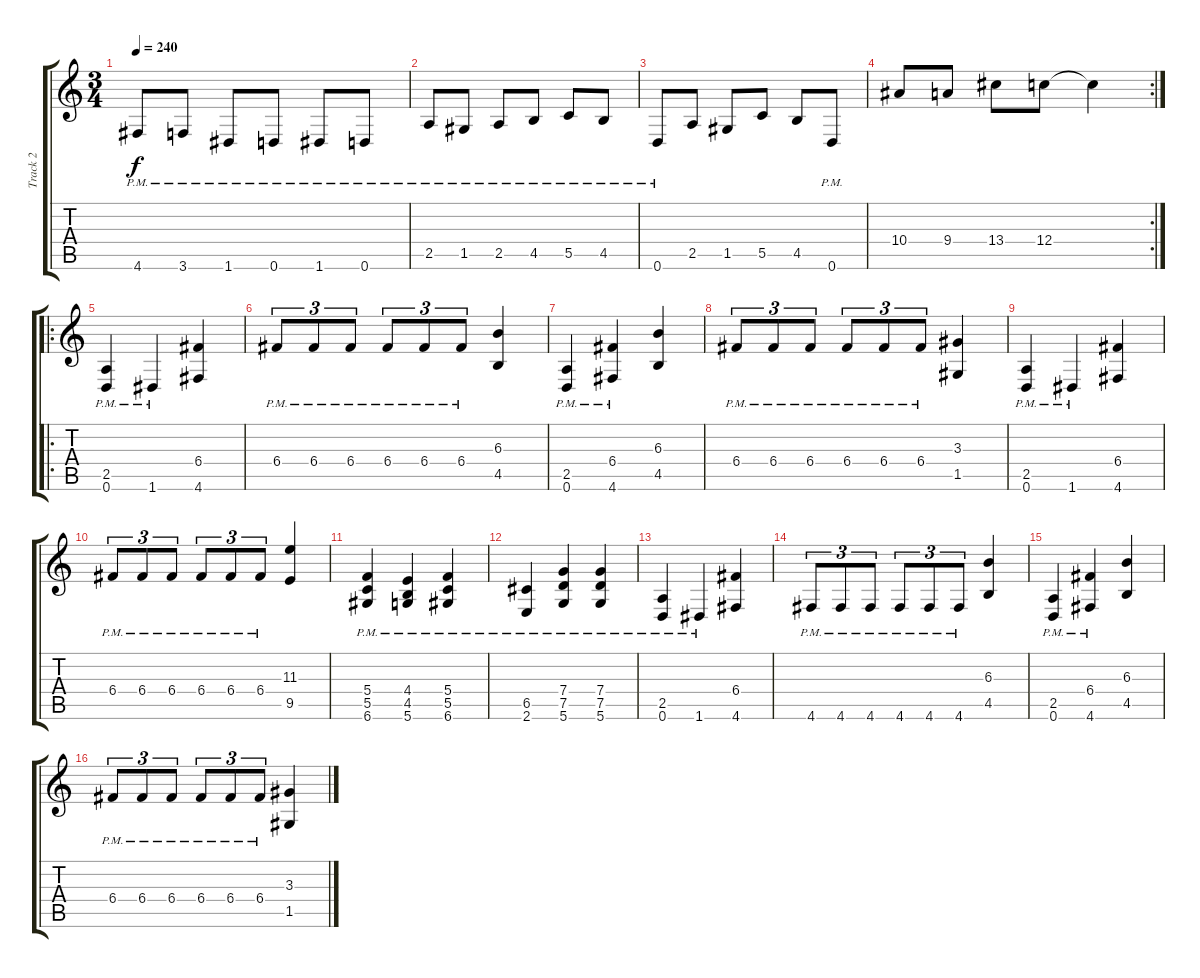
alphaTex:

\track ("Track 2" "Track 2") {instrument distortionguitar}
\staff {score tabs}
\tuning (D4 A3 F3 C3 G2 D2) {hide}
\ts (3 4)
\tempo 240
\clef g2
\ks c
4.6{pm}.8{dy f} 3.6{pm}.8 1.6{pm}.8 0.6{pm}.8 1.6{pm}.8 0.6{pm}.8 |
2.5{pm}.8 1.5{pm}.8 2.5{pm}.8 4.5{pm}.8 5.5{pm}.8 4.5{pm}.8 |
0.6{pm}.8 2.5.8 1.5.8 5.5.8 4.5.8 0.6{pm}.8 |
\rc 2
10.4.8 9.4.8 13.4.8 12.4.8 12.4{t}.4 |
\ro
(2.5{pm} 0.6{pm}).4 1.6{pm}.4 (6.4 4.6).4 |
6.4{pm}.8{tu (3 2)} 6.4{pm}.8{tu (3 2)} 6.4{pm}.8{tu (3 2)} 6.4{pm}.8{tu (3 2)} 6.4{pm}.8{tu (3 2)} 6.4{pm}.8{tu (3 2)} (6.3 4.5).4 |
(2.5{pm} 0.6{pm}).4 (6.4{pm} 4.6{pm}).4 (6.3 4.5).4 |
6.4{pm}.8{tu (3 2)} 6.4{pm}.8{tu (3 2)} 6.4{pm}.8{tu (3 2)} 6.4{pm}.8{tu (3 2)} 6.4{pm}.8{tu (3 2)} 6.4{pm}.8{tu (3 2)} (3.3 1.5).4 |
(2.5{pm} 0.6{pm}).4 1.6{pm}.4 (6.4 4.6).4 |
6.4{pm}.8{tu (3 2)} 6.4{pm}.8{tu (3 2)} 6.4{pm}.8{tu (3 2)} 6.4{pm}.8{tu (3 2)} 6.4{pm}.8{tu (3 2)} 6.4{pm}.8{tu (3 2)} (11.3 9.5).4 |
(5.4{pm} 5.5{pm} 6.6{pm}).4 (4.4{pm} 4.5{pm} 5.6{pm}).4 (5.4{pm} 5.5{pm} 6.6{pm}).4 |
(6.5{pm} 2.6{pm}).4 (7.4{pm} 7.5{pm} 5.6{pm}).4 (7.4{pm} 7.5{pm} 5.6{pm}).4 |
(2.5{pm} 0.6{pm}).4 1.6{pm}.4 (6.4 4.6).4 |
4.6{pm}.8{tu (3 2)} 4.6{pm}.8{tu (3 2)} 4.6{pm}.8{tu (3 2)} 4.6{pm}.8{tu (3 2)} 4.6{pm}.8{tu (3 2)} 4.6{pm}.8{tu (3 2)} (6.3 4.5).4 |
(2.5{pm} 0.6{pm}).4 (6.4{pm} 4.6{pm}).4 (6.3 4.5).4 |
6.4{pm}.8{tu (3 2)} 6.4{pm}.8{tu (3 2)} 6.4{pm}.8{tu (3 2)} 6.4{pm}.8{tu (3 2)} 6.4{pm}.8{tu (3 2)} 6.4{pm}.8{tu (3 2)} (3.3 1.5).4
